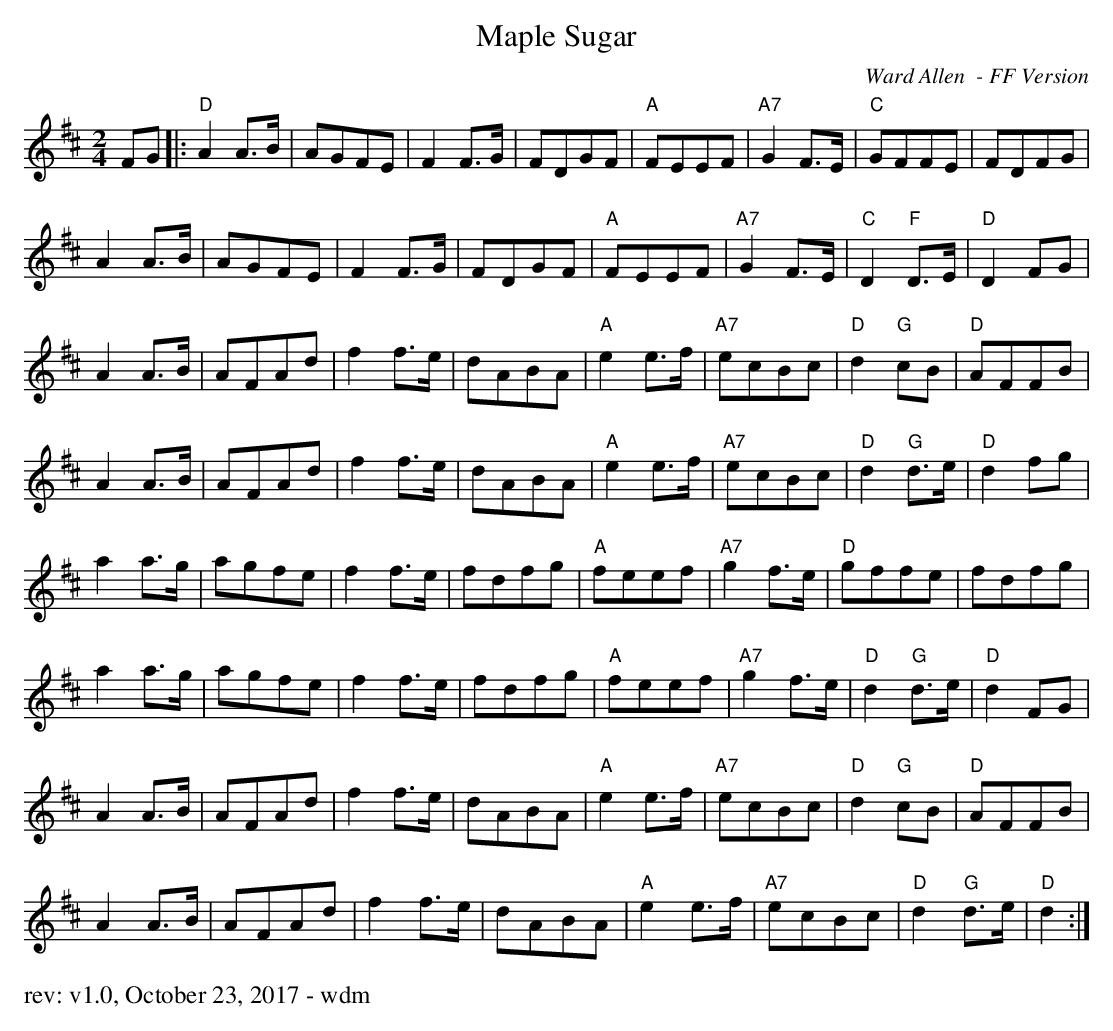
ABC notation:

X:1
T:Maple Sugar
C:Ward Allen  - FF Version
M:2/4
L:1/8
K:Dmaj
FG |: \
 "D"A2 A>B | AGFE | F2 F>G | FDGF | "A"FEEF   | "A7"G2 F>E | "C"GFFE      |    FDFG   |
    A2 A>B | AGFE | F2 F>G | FDGF | "A"FEEF   | "A7"G2 F>E | "C"D2 "F"D>E | "D"D2 FG  |
    A2 A>B | AFAd | f2 f>e | dABA | "A"e2 e>f | "A7"ecBc   | "D"d2 "G"cB  | "D"AFFB   |
    A2 A>B | AFAd | f2 f>e | dABA | "A"e2 e>f | "A7"ecBc   | "D"d2 "G"d>e | "D"d2 fg  |
    a2 a>g | agfe | f2 f>e | fdfg | "A"feef   | "A7"g2 f>e | "D"gffe      |    fdfg   |
    a2 a>g | agfe | f2 f>e | fdfg | "A"feef   | "A7"g2 f>e | "D"d2 "G"d>e | "D"d2 FG  |
    A2 A>B | AFAd | f2 f>e | dABA | "A"e2 e>f | "A7"ecBc   | "D"d2 "G"cB  | "D"AFFB   |
    A2 A>B | AFAd | f2 f>e | dABA | "A"e2 e>f | "A7"ecBc   | "D"d2 "G"d>e | "D"d2    :|
